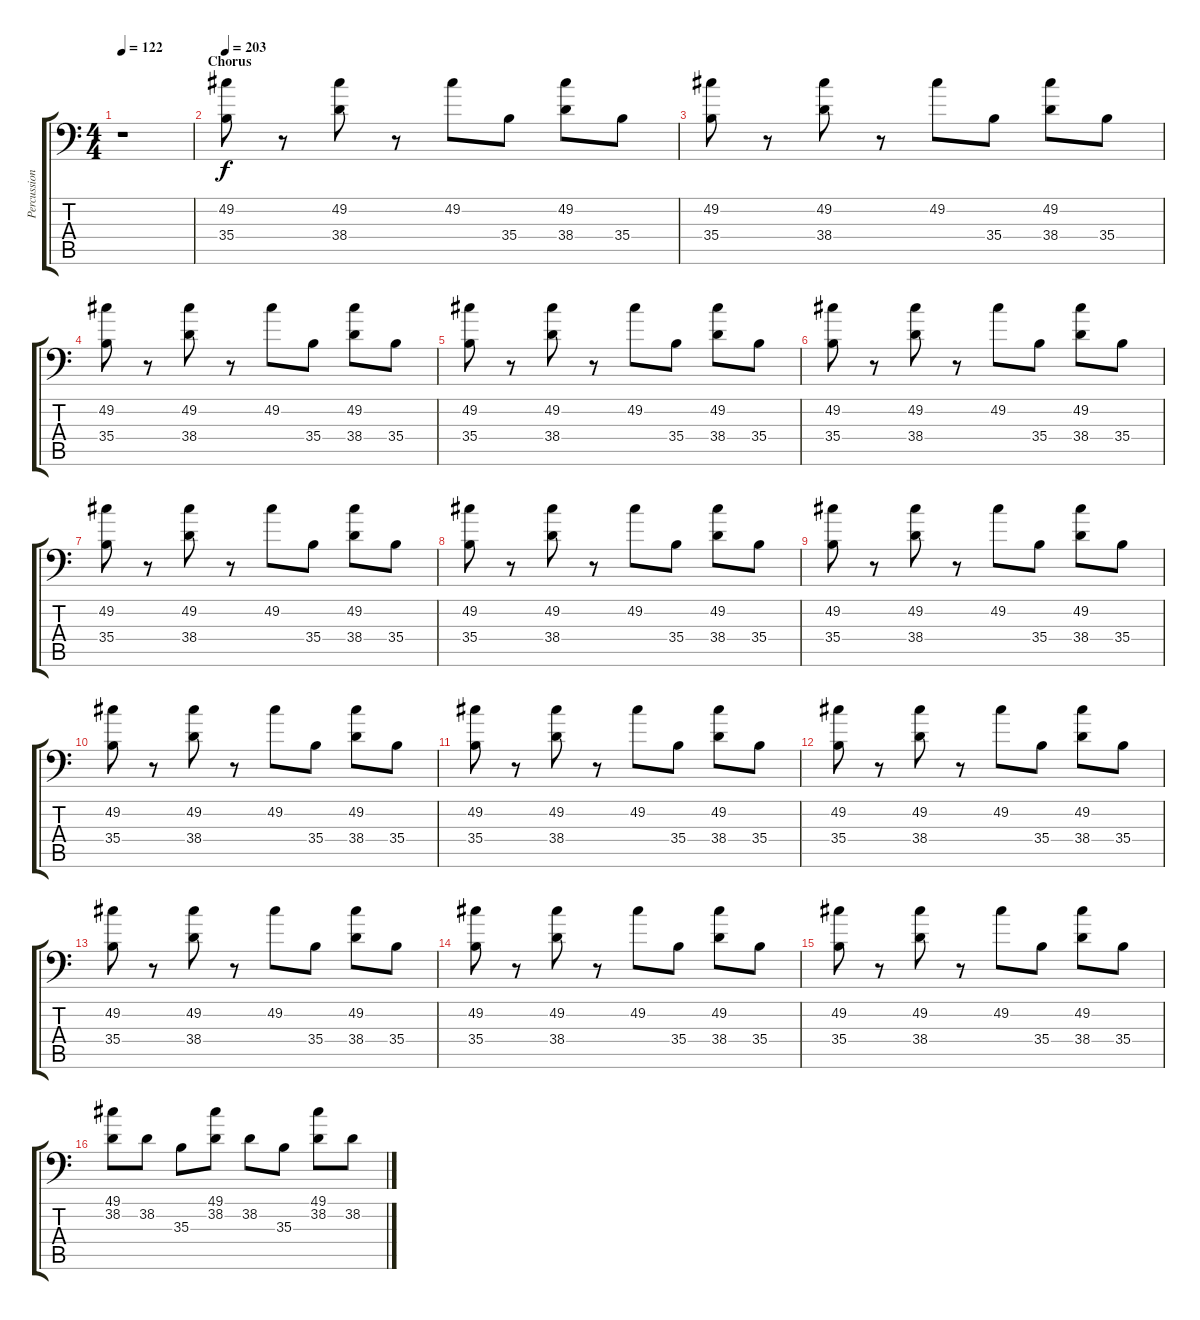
\track ("Percussion" "Percussion") {instrument acousticgrandpiano}
\staff {score tabs}
\tuning (C-1 C-1 C-1 C-1 C-1 C-1) {hide}
\ts (4 4)
\tempo 122
\clef f4
\ks c
r.1{dy f} |
\section ("" "Chorus")
\tempo 203
(49.2 35.4).8 r.8 (49.2 38.4).8 r.8 49.2.8 35.4.8 (49.2 38.4).8 35.4.8 |
(49.2 35.4).8 r.8 (49.2 38.4).8 r.8 49.2.8 35.4.8 (49.2 38.4).8 35.4.8 |
(49.2 35.4).8 r.8 (49.2 38.4).8 r.8 49.2.8 35.4.8 (49.2 38.4).8 35.4.8 |
(49.2 35.4).8 r.8 (49.2 38.4).8 r.8 49.2.8 35.4.8 (49.2 38.4).8 35.4.8 |
(49.2 35.4).8 r.8 (49.2 38.4).8 r.8 49.2.8 35.4.8 (49.2 38.4).8 35.4.8 |
(49.2 35.4).8 r.8 (49.2 38.4).8 r.8 49.2.8 35.4.8 (49.2 38.4).8 35.4.8 |
(49.2 35.4).8 r.8 (49.2 38.4).8 r.8 49.2.8 35.4.8 (49.2 38.4).8 35.4.8 |
(49.2 35.4).8 r.8 (49.2 38.4).8 r.8 49.2.8 35.4.8 (49.2 38.4).8 35.4.8 |
(49.2 35.4).8 r.8 (49.2 38.4).8 r.8 49.2.8 35.4.8 (49.2 38.4).8 35.4.8 |
(49.2 35.4).8 r.8 (49.2 38.4).8 r.8 49.2.8 35.4.8 (49.2 38.4).8 35.4.8 |
(49.2 35.4).8 r.8 (49.2 38.4).8 r.8 49.2.8 35.4.8 (49.2 38.4).8 35.4.8 |
(49.2 35.4).8 r.8 (49.2 38.4).8 r.8 49.2.8 35.4.8 (49.2 38.4).8 35.4.8 |
(49.2 35.4).8 r.8 (49.2 38.4).8 r.8 49.2.8 35.4.8 (49.2 38.4).8 35.4.8 |
(49.2 35.4).8 r.8 (49.2 38.4).8 r.8 49.2.8 35.4.8 (49.2 38.4).8 35.4.8 |
(49.1 38.2).8 38.2.8 35.3.8 (49.1 38.2).8 38.2.8 35.3.8 (49.1 38.2).8 38.2.8
